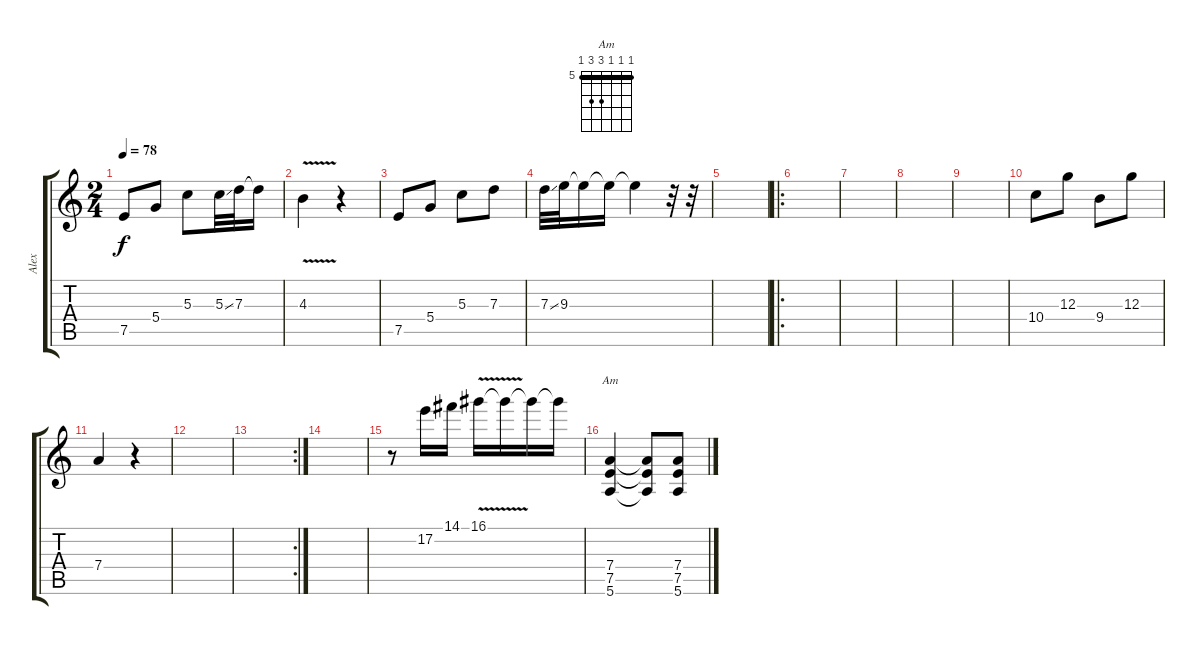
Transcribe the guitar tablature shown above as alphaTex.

\track ("Alex" "Alex") {instrument overdrivenguitar}
\staff {score tabs}
\tuning (E4 B3 G3 D3 A2 E2) {hide}
\chord ("Am" 5 5 5 7 7 5) {firstfret 5 barre 5}
\ts (2 4)
\tempo 78
\clef g2
\ks c
7.5.8{dy f} 5.4.8 5.3.8 5.3{ss}.32 7.3.32 7.3{t}.16 |
4.3{v}.4 r.4 |
7.5.8 5.4.8 5.3.8 7.3.8 |
7.3{ss}.32 9.3.32 9.3{t}.16 9.3{t}.16 9.3{t}.4 r.32 r.32 |
|
\ro
|
|
|
|
10.4.8 12.3.8 9.4.8 12.3.8 |
7.4.4 r.4 |
|
\rc 2
|
|
r.8 17.2.16 14.1.16 16.1{v}.16 16.1{t}.16 16.1{t}.16 16.1{t}.16 |
(7.4 7.5 5.6).4{ch "Am"} (7.4{t} 7.5{t} 5.6{t}).8 (7.4 7.5 5.6).8
